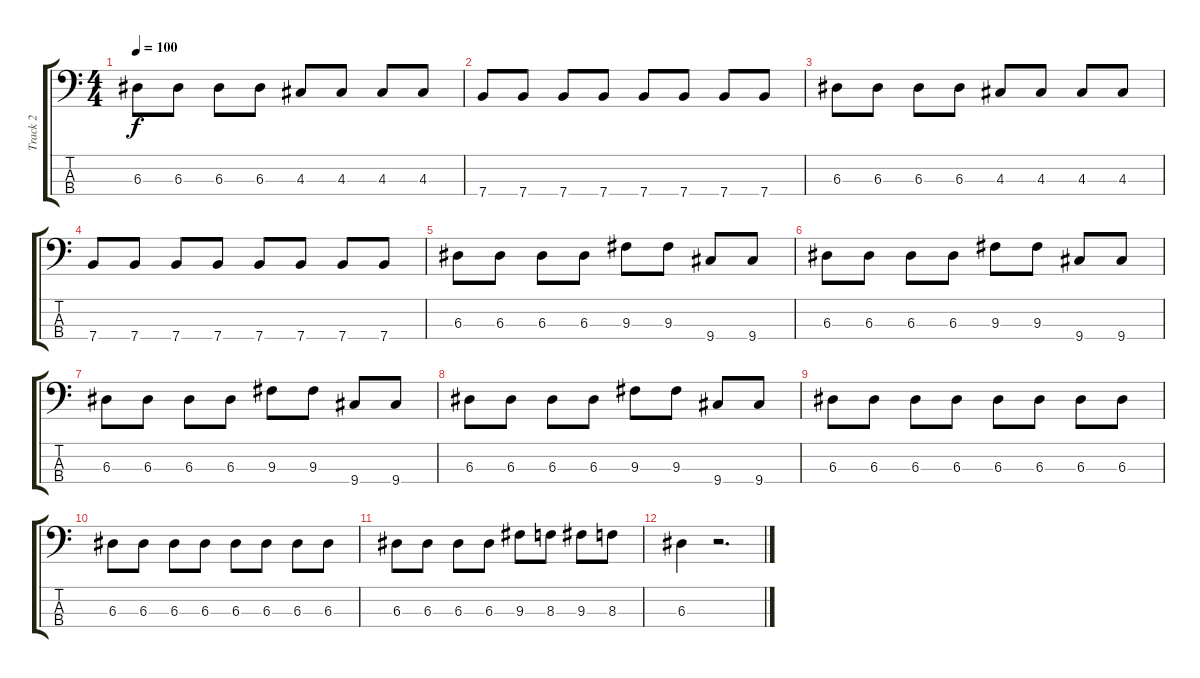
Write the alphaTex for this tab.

\track ("Track 2" "Track 2") {instrument electricbassfinger}
\staff {score tabs}
\tuning (G2 D2 A1 E1) {hide}
\ts (4 4)
\tempo 100
\clef f4
\ks c
6.3.8{dy f} 6.3.8 6.3.8 6.3.8 4.3.8 4.3.8 4.3.8 4.3.8 |
7.4.8 7.4.8 7.4.8 7.4.8 7.4.8 7.4.8 7.4.8 7.4.8 |
6.3.8 6.3.8 6.3.8 6.3.8 4.3.8 4.3.8 4.3.8 4.3.8 |
7.4.8 7.4.8 7.4.8 7.4.8 7.4.8 7.4.8 7.4.8 7.4.8 |
6.3.8 6.3.8 6.3.8 6.3.8 9.3.8 9.3.8 9.4.8 9.4.8 |
6.3.8 6.3.8 6.3.8 6.3.8 9.3.8 9.3.8 9.4.8 9.4.8 |
6.3.8 6.3.8 6.3.8 6.3.8 9.3.8 9.3.8 9.4.8 9.4.8 |
6.3.8 6.3.8 6.3.8 6.3.8 9.3.8 9.3.8 9.4.8 9.4.8 |
6.3.8 6.3.8 6.3.8 6.3.8 6.3.8 6.3.8 6.3.8 6.3.8 |
6.3.8 6.3.8 6.3.8 6.3.8 6.3.8 6.3.8 6.3.8 6.3.8 |
6.3.8 6.3.8 6.3.8 6.3.8 9.3.8 8.3.8 9.3.8 8.3.8 |
6.3.4 r.2{d}
